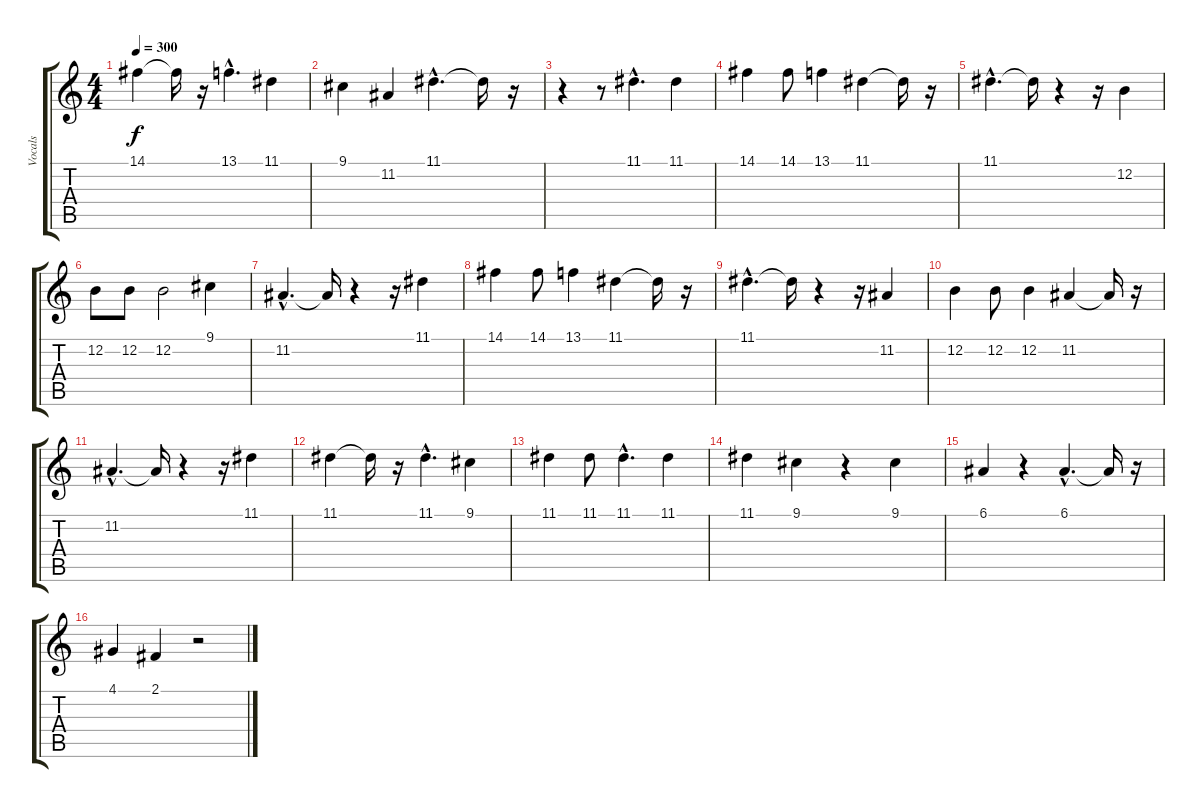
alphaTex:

\track ("Vocals" "Vocals") {instrument lead6voice}
\staff {score tabs}
\tuning (E4 B3 G3 D3 A2 E2) {hide}
\ts (4 4)
\tempo 300
\clef g2
\ks c
14.1.4{dy f} 14.1{t}.16 r.16 13.1{hac}.4{d} 11.1.4 |
9.1.4 11.2.4 11.1{hac}.4{d} 11.1{t}.16 r.16 |
r.4 r.8 11.1{hac}.4{d} 11.1.4 |
14.1.4 14.1.8 13.1.4 11.1.4 11.1{t}.16 r.16 |
11.1{hac}.4{d} 11.1{t}.16 r.4 r.16 12.2.4 |
12.2.8 12.2.8 12.2.2 9.1.4 |
11.2{hac}.4{d} 11.2{t}.16 r.4 r.16 11.1.4 |
14.1.4 14.1.8 13.1.4 11.1.4 11.1{t}.16 r.16 |
11.1{hac}.4{d} 11.1{t}.16 r.4 r.16 11.2.4 |
12.2.4 12.2.8 12.2.4 11.2.4 11.2{t}.16 r.16 |
11.2{hac}.4{d} 11.2{t}.16 r.4 r.16 11.1.4 |
11.1.4 11.1{t}.16 r.16 11.1{hac}.4{d} 9.1.4 |
11.1.4 11.1.8 11.1{hac}.4{d} 11.1.4 |
11.1.4 9.1.4 r.4 9.1.4 |
6.1.4 r.4 6.1{hac}.4{d} 6.1{t}.16 r.16 |
4.1.4 2.1.4 r.2
